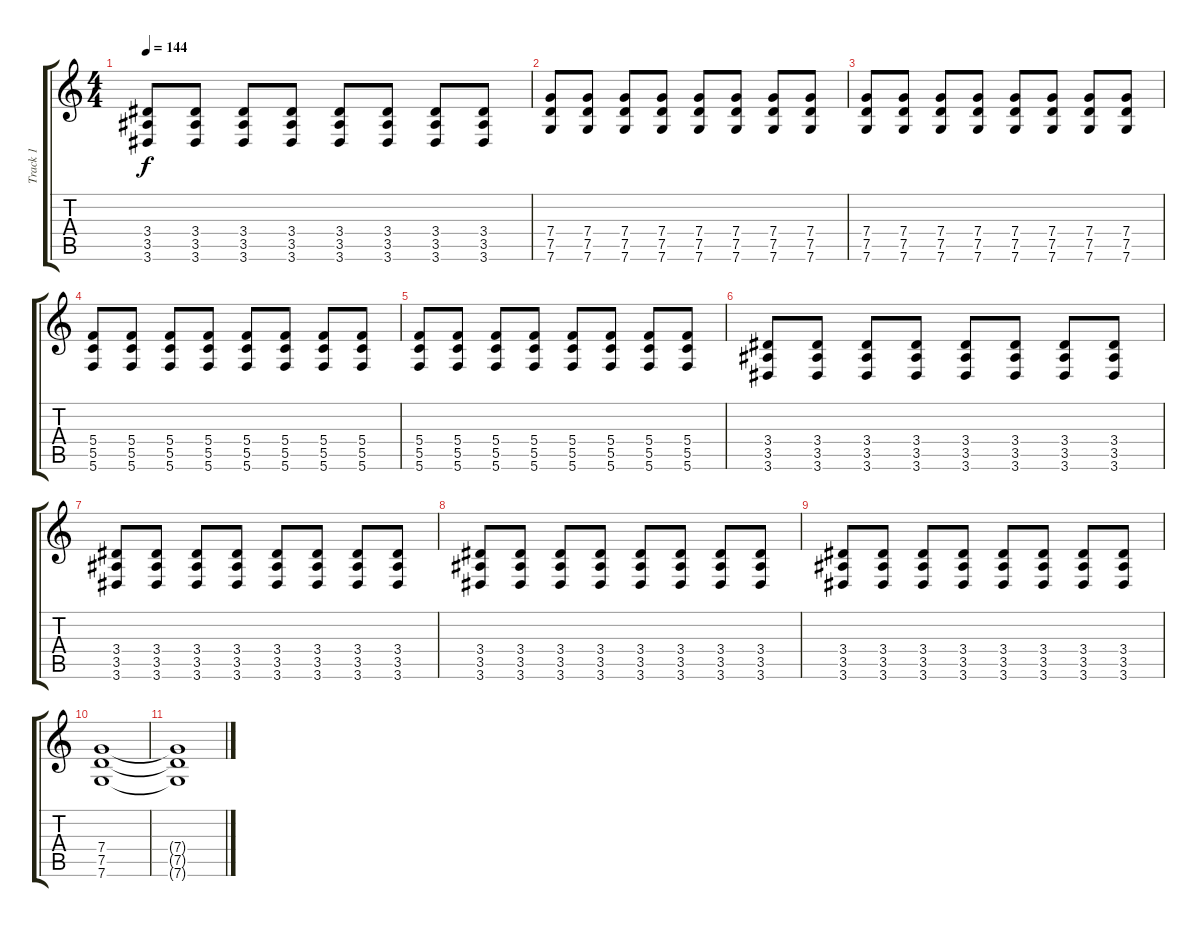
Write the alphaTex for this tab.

\track ("Track 1" "Track 1") {instrument distortionguitar}
\staff {score tabs}
\tuning (D4 A3 F3 C3 G2 C2) {hide}
\ts (4 4)
\tempo 144
\clef g2
\ks c
(3.4 3.5 3.6).8{dy f} (3.4 3.5 3.6).8 (3.4 3.5 3.6).8 (3.4 3.5 3.6).8 (3.4 3.5 3.6).8 (3.4 3.5 3.6).8 (3.4 3.5 3.6).8 (3.4 3.5 3.6).8 |
(7.4 7.5 7.6).8 (7.4 7.5 7.6).8 (7.4 7.5 7.6).8 (7.4 7.5 7.6).8 (7.4 7.5 7.6).8 (7.4 7.5 7.6).8 (7.4 7.5 7.6).8 (7.4 7.5 7.6).8 |
(7.4 7.5 7.6).8 (7.4 7.5 7.6).8 (7.4 7.5 7.6).8 (7.4 7.5 7.6).8 (7.4 7.5 7.6).8 (7.4 7.5 7.6).8 (7.4 7.5 7.6).8 (7.4 7.5 7.6).8 |
(5.4 5.5 5.6).8 (5.4 5.5 5.6).8 (5.4 5.5 5.6).8 (5.4 5.5 5.6).8 (5.4 5.5 5.6).8 (5.4 5.5 5.6).8 (5.4 5.5 5.6).8 (5.4 5.5 5.6).8 |
(5.4 5.5 5.6).8 (5.4 5.5 5.6).8 (5.4 5.5 5.6).8 (5.4 5.5 5.6).8 (5.4 5.5 5.6).8 (5.4 5.5 5.6).8 (5.4 5.5 5.6).8 (5.4 5.5 5.6).8 |
(3.4 3.5 3.6).8 (3.4 3.5 3.6).8 (3.4 3.5 3.6).8 (3.4 3.5 3.6).8 (3.4 3.5 3.6).8 (3.4 3.5 3.6).8 (3.4 3.5 3.6).8 (3.4 3.5 3.6).8 |
(3.4 3.5 3.6).8 (3.4 3.5 3.6).8 (3.4 3.5 3.6).8 (3.4 3.5 3.6).8 (3.4 3.5 3.6).8 (3.4 3.5 3.6).8 (3.4 3.5 3.6).8 (3.4 3.5 3.6).8 |
(3.4 3.5 3.6).8 (3.4 3.5 3.6).8 (3.4 3.5 3.6).8 (3.4 3.5 3.6).8 (3.4 3.5 3.6).8 (3.4 3.5 3.6).8 (3.4 3.5 3.6).8 (3.4 3.5 3.6).8 |
(3.4 3.5 3.6).8 (3.4 3.5 3.6).8 (3.4 3.5 3.6).8 (3.4 3.5 3.6).8 (3.4 3.5 3.6).8 (3.4 3.5 3.6).8 (3.4 3.5 3.6).8 (3.4 3.5 3.6).8 |
(7.4 7.5 7.6).1 |
(7.4{t} 7.5{t} 7.6{t}).1
